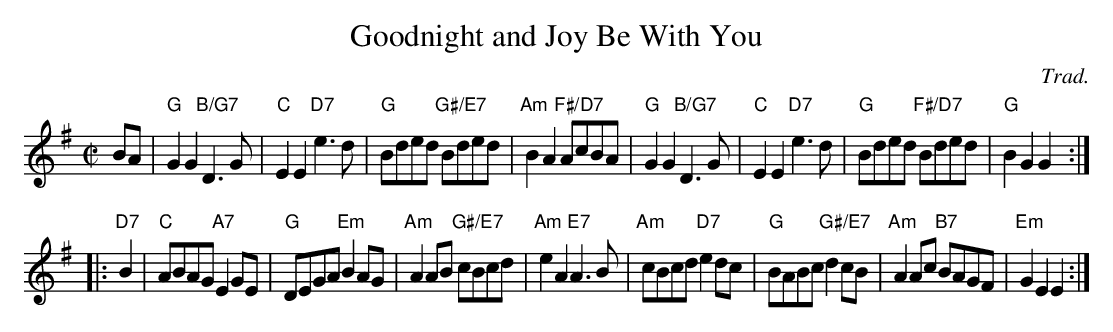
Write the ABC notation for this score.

X:1
T: Goodnight and Joy Be With You
C: Trad.
M: C|
L: 1/8
K: G
BA |\
"G"G2G2 "B/G7"D3G | "C"E2E2 "D7"e3d | "G"Bded "G#/E7"Bded | "Am"B2A2 "F#/D7"AcBA |\
"G"G2G2 "B/G7"D3G | "C"E2E2 "D7"e3d | "G"Bded "F#/D7"Bded | "G"B2G2 G2 :|
|: "D7"B2 |\
"C"ABAG "A7"E2GE | "G"DEGA "Em"B2AG | "Am"A2AB "G#/E7"cBcd | "Am"e2A2 "E7"A3B |\
"Am"cBcd "D7"e2dc | "G"BABc "G#/E7"d2cB | "Am"A2Ac "B7"BAGF | "Em"G2E2 E2 :|
